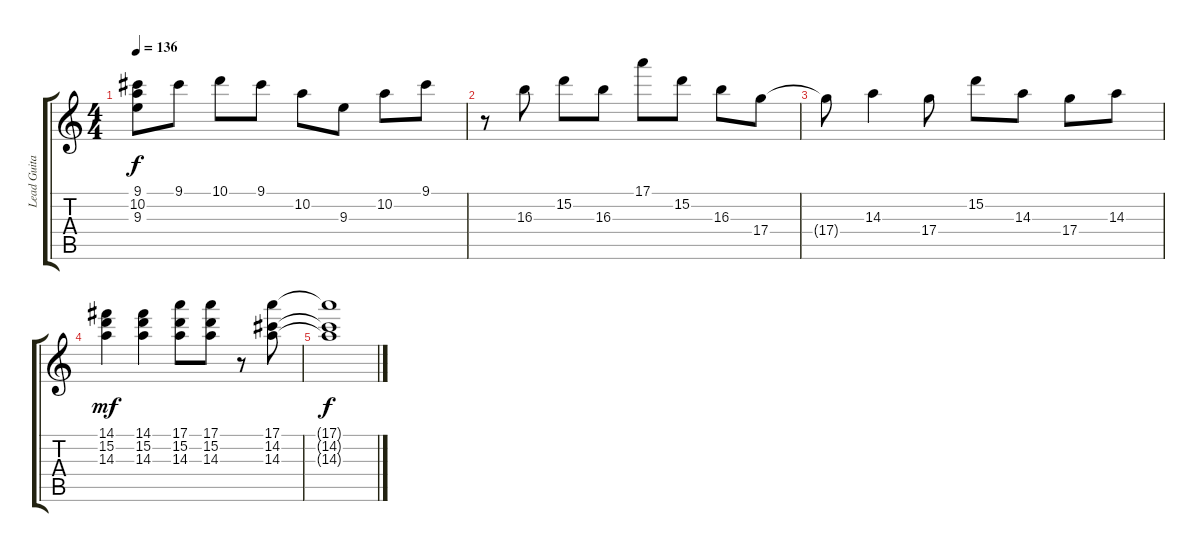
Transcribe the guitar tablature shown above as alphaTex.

\track ("Lead Guitar" "Lead Guita") {instrument electricguitarjazz}
\staff {score tabs}
\tuning (E4 B3 G3 D3 A2 E2) {hide}
\ts (4 4)
\tempo 136
\clef g2
\ks c
(9.1{t} 10.2{t} 9.3{t}).8{dy f} 9.1.8 10.1.8 9.1.8 10.2.8 9.3.8 10.2.8 9.1.8 |
r.8 16.3.8 15.2.8 16.3.8 17.1.8 15.2.8 16.3.8 17.4.8 |
17.4{t}.8 14.3.4 17.4.8 15.2.8 14.3.8 17.4.8 14.3.8 |
(14.1 15.2 14.3).4{dy mf} (14.1 15.2 14.3).4 (17.1 15.2 14.3).8 (17.1 15.2 14.3).8 r.8 (17.1 14.2 14.3).8 |
(17.1{t} 14.2{t} 14.3{t}).1{dy f}
